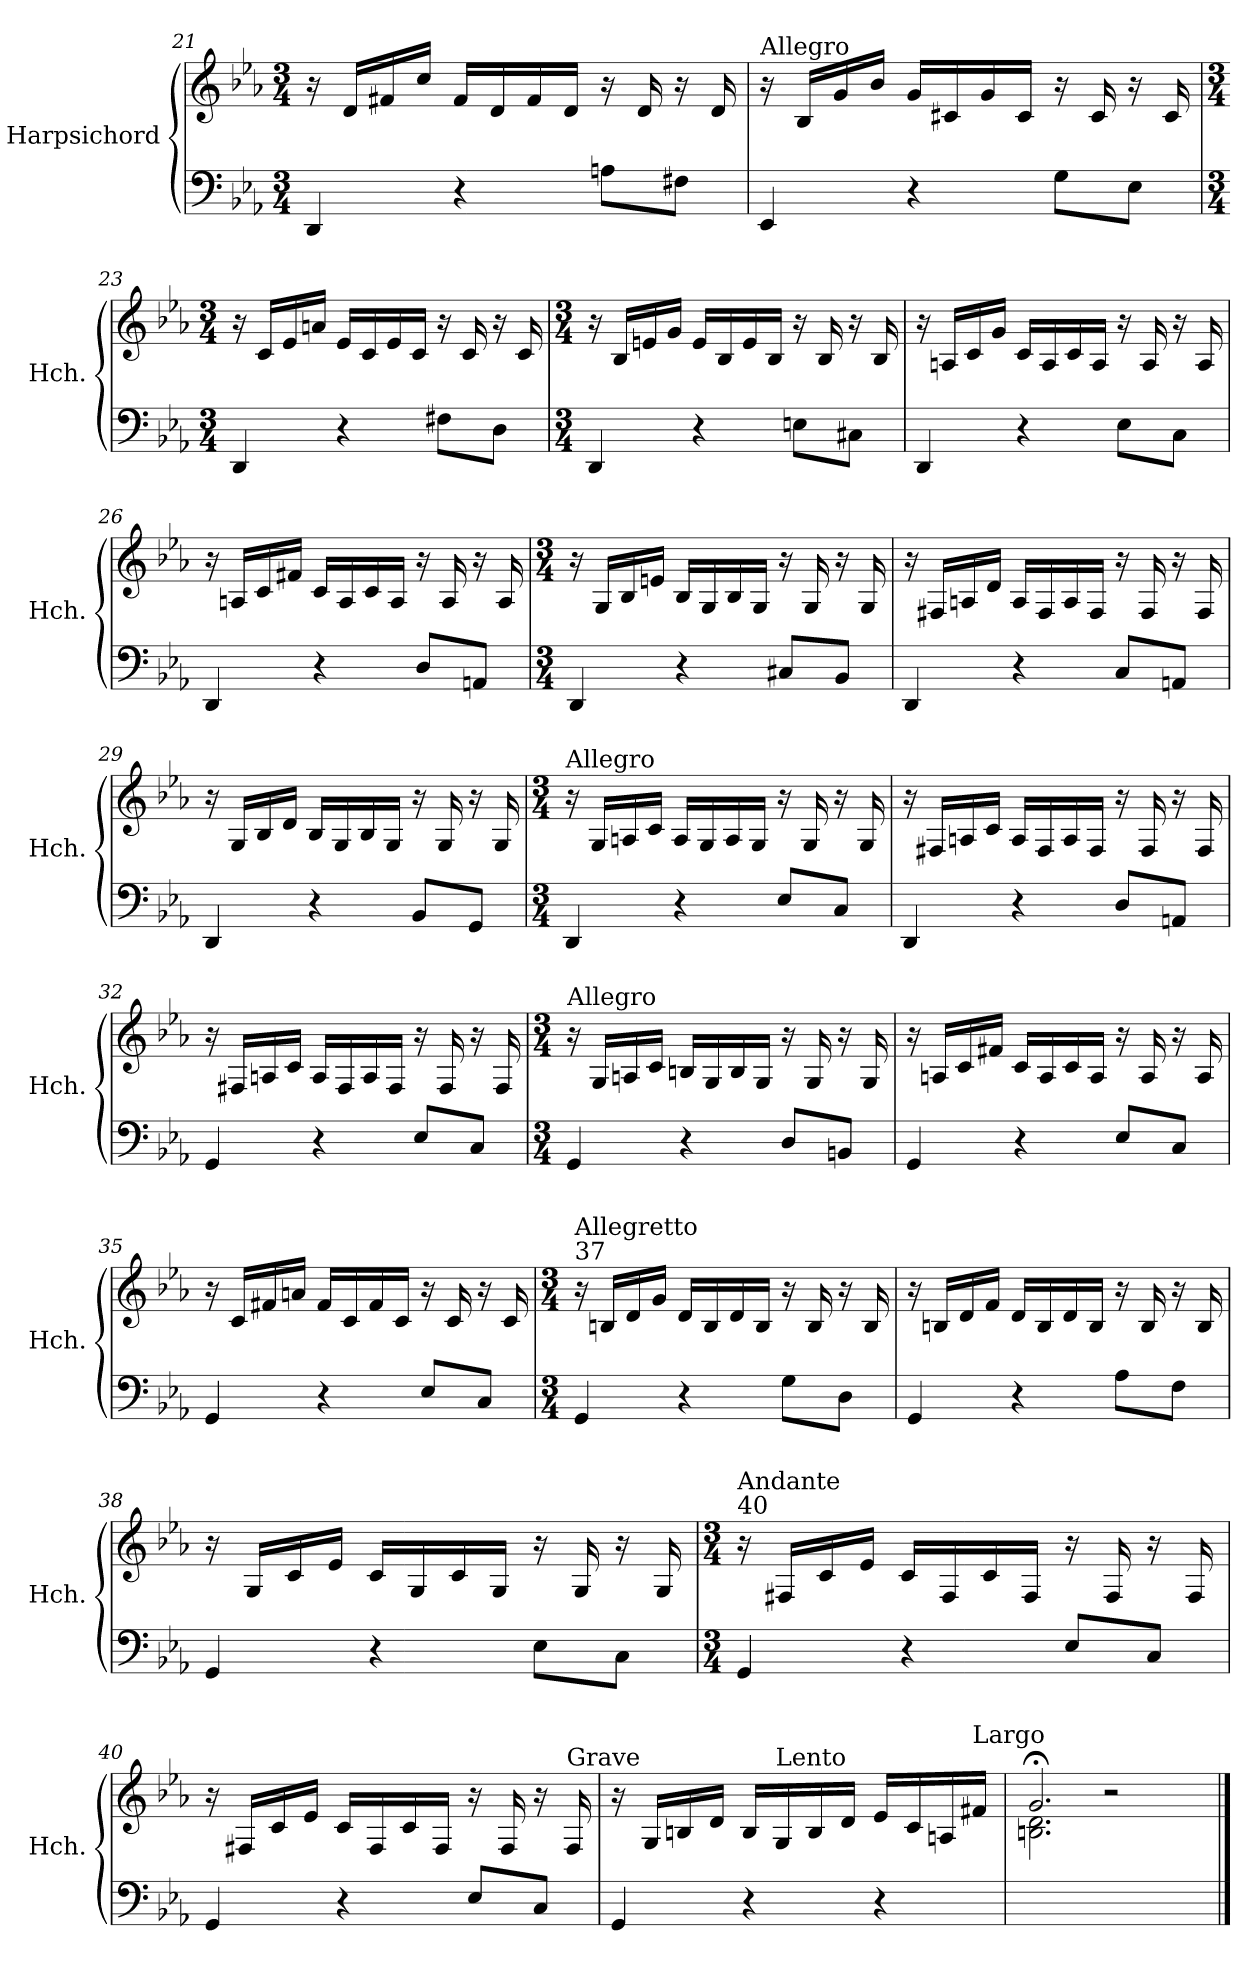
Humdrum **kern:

**kern	**kern
*part1	*part1
*staff2	*staff1
*I"Harpsichord	*
*I'Hch.	*
!!LO:PB:g=z
*clefF4	*clefG2
*k[b-e-a-]	*k[b-e-a-]
*E-:	*E-:
*M3/4	*M3/4
=21X1	=21X1
4DD/	16r
.	16d/LL
.	16f#X/
.	16cc/JJ
4r	16f#/LL
.	16d/
.	16f#/
.	16d/JJ
8An\L	16r
.	16d/
8F#X\J	16r
.	16d/
=22	=22
!	!LO:TX:a:t=Allegro
4EE-/	16r
.	16B-/LL
.	16g/
.	16b-/JJ
4r	16g/LL
.	16c#X/
.	16g/
.	16c#/JJ
8G\L	16r
.	16c#/
8E-\J	16r
.	16c#/
=23	=23
*M3/4	*M3/4
4DD/	16r
.	16c/LL
.	16e-/
.	16an/JJ
4r	16e-/LL
.	16c/
.	16e-/
.	16c/JJ
8F#X\L	16r
.	16c/
8D\J	16r
.	16c/
!!LO:LB:g=z
=24	=24
*M3/4	*M3/4
4DD/	16r
.	16B-/LL
.	16en/
.	16g/JJ
4r	16e/LL
.	16B-/
.	16e/
.	16B-/JJ
8En\L	16r
.	16B-/
8C#X\J	16r
.	16B-/
=25	=25
4DD/	16r
.	16An/LL
.	16c/
.	16g/JJ
4r	16c/LL
.	16A/
.	16c/
.	16A/JJ
8E-\L	16r
.	16A/
8C\J	16r
.	16A/
=26	=26
4DD/	16r
.	16An/LL
.	16c/
.	16f#X/JJ
4r	16c/LL
.	16A/
.	16c/
.	16A/JJ
8D/L	16r
.	16A/
8AAn/J	16r
.	16A/
!!LO:LB:g=z
=27	=27
*M3/4	*M3/4
4DD/	16r
.	16G/LL
.	16B-/
.	16en/JJ
4r	16B-/LL
.	16G/
.	16B-/
.	16G/JJ
8C#X/L	16r
.	16G/
8BB-/J	16r
.	16G/
=28	=28
4DD/	16r
.	16F#X/LL
.	16An/
.	16d/JJ
4r	16A/LL
.	16F#/
.	16A/
.	16F#/JJ
8C/L	16r
.	16F#/
8AAn/J	16r
.	16F#/
=29	=29
4DD/	16r
.	16G/LL
.	16B-/
.	16d/JJ
4r	16B-/LL
.	16G/
.	16B-/
.	16G/JJ
8BB-/L	16r
.	16G/
8GG/J	16r
.	16G/
!!LO:LB:g=z
=30	=30
*M3/4	*M3/4
!	!LO:TX:a:t=Allegro
4DD/	16r
.	16G/LL
.	16An/
.	16c/JJ
4r	16A/LL
.	16G/
.	16A/
.	16G/JJ
8E-/L	16r
.	16G/
8C/J	16r
.	16G/
=31	=31
4DD/	16r
.	16F#X/LL
.	16An/
.	16c/JJ
4r	16A/LL
.	16F#/
.	16A/
.	16F#/JJ
8D/L	16r
.	16F#/
8AAn/J	16r
.	16F#/
=32	=32
4GG/	16r
.	16F#X/LL
.	16An/
.	16c/JJ
4r	16A/LL
.	16F#/
.	16A/
.	16F#/JJ
8E-/L	16r
.	16F#/
8C/J	16r
.	16F#/
!!LO:LB:g=z
=33	=33
*M3/4	*M3/4
!	!LO:TX:a:t=Allegro
4GG/	16r
.	16G/LL
.	16An/
.	16c/JJ
4r	16Bn/LL
.	16G/
.	16B/
.	16G/JJ
8D/L	16r
.	16G/
8BBn/J	16r
.	16G/
=34	=34
4GG/	16r
.	16An/LL
.	16c/
.	16f#X/JJ
4r	16c/LL
.	16A/
.	16c/
.	16A/JJ
8E-/L	16r
.	16A/
8C/J	16r
.	16A/
=35	=35
4GG/	16r
.	16c/LL
.	16f#X/
.	16an/JJ
4r	16f#/LL
.	16c/
.	16f#/
.	16c/JJ
8E-/L	16r
.	16c/
8C/J	16r
.	16c/
!!LO:LB:g=z
=36	=36
*M3/4	*M3/4
!	!LO:TX:a:t=37
!	!LO:TX:a:t=Allegretto
4GG/	16r
.	16Bn/LL
.	16d/
.	16g/JJ
4r	16d/LL
.	16B/
.	16d/
.	16B/JJ
8G\L	16r
.	16B/
8D\J	16r
.	16B/
=37	=37
4GG/	16r
.	16Bn/LL
.	16d/
.	16f/JJ
4r	16d/LL
.	16B/
.	16d/
.	16B/JJ
8A-\L	16r
.	16B/
8F\J	16r
.	16B/
=38	=38
4GG/	16r
.	16G/LL
.	16c/
.	16e-/JJ
4r	16c/LL
.	16G/
.	16c/
.	16G/JJ
8E-\L	16r
.	16G/
8C\J	16r
.	16G/
!!LO:PB:g=z
=39	=39
*M3/4	*M3/4
!	!LO:TX:a:t=40
!	!LO:TX:a:t=Andante
4GG/	16r
.	16F#X/LL
.	16c/
.	16e-/JJ
4r	16c/LL
.	16F#/
.	16c/
.	16F#/JJ
8E-/L	16r
.	16F#/
8C/J	16r
.	16F#/
=40	=40
4GG/	16r
.	16F#X/LL
.	16c/
.	16e-/JJ
4r	16c/LL
.	16F#/
.	16c/
.	16F#/JJ
8E-/L	16r
.	16F#/
8C/J	16r
!	!LO:TX:a:t=Grave
.	16F#/
=41	=41
4GG/	16r
.	16G/LL
.	16Bn/
.	16d/JJ
4r	16B/LL
!	!LO:TX:a:t=Lento
.	16G/
.	16B/
.	16d/JJ
4r	16e-/LL
.	16c/
.	16An/
!	!LO:TX:a:t=Largo
.	16f#X/JJ
=42	=42
*	*^
*	*	*^
2.ryy	2.g;</	4ryy	2.Bn\ 2.d\
.	.	2r	.
*	*v	*v	*v
==	==
*-	*-
